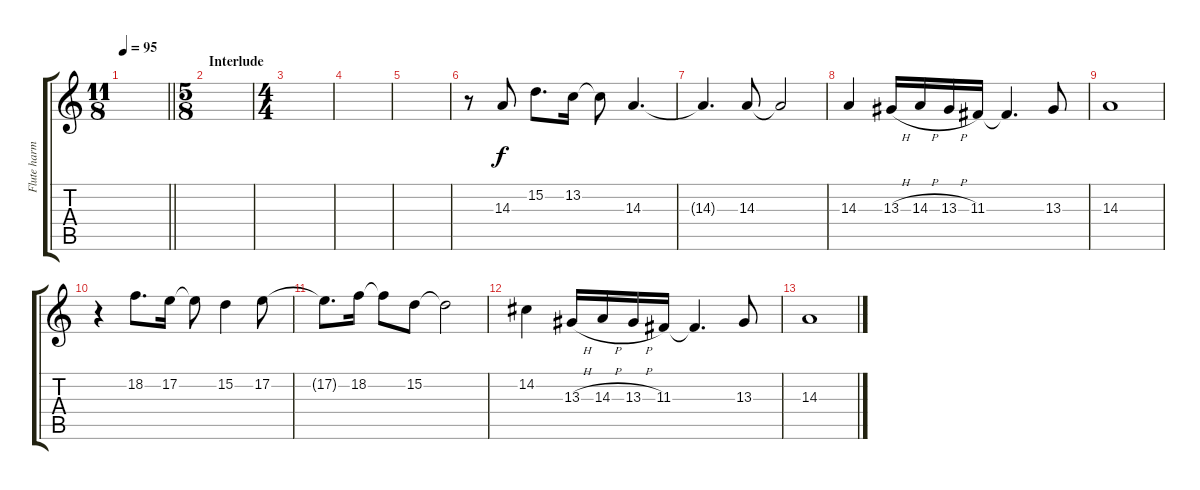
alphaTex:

\track ("Flute harmony" "Flute harm") {instrument flute}
\staff {score tabs}
\tuning (E4 B3 G3 D3 A2 D2) {hide}
\ts (11 8)
\tempo 95
\clef g2
\barLineRight lightlight
\ks c
|
\ts (5 8)
\section ("" "Interlude")
|
\ts (4 4)
|
|
|
r.8 14.3.8 15.2.8{d} 13.2.16 13.2{t}.8 14.3.4{d} |
14.3{t}.4{d} 14.3.8 14.3{t}.2 |
14.3.4 13.3{h}.16 14.3{h}.16 13.3{h}.16 11.3.16 11.3{t}.4{d} 13.3.8 |
14.3.1 |
r.4 18.2.8{d} 17.2.16 17.2{t}.8 15.2.4 17.2.8 |
17.2{t}.8{d} 18.2.16 18.2{t}.8 15.2.8 15.2{t}.2 |
14.2.4 13.3{h}.16 14.3{h}.16 13.3{h}.16 11.3.16 11.3{t}.4{d} 13.3.8 |
14.3.1
